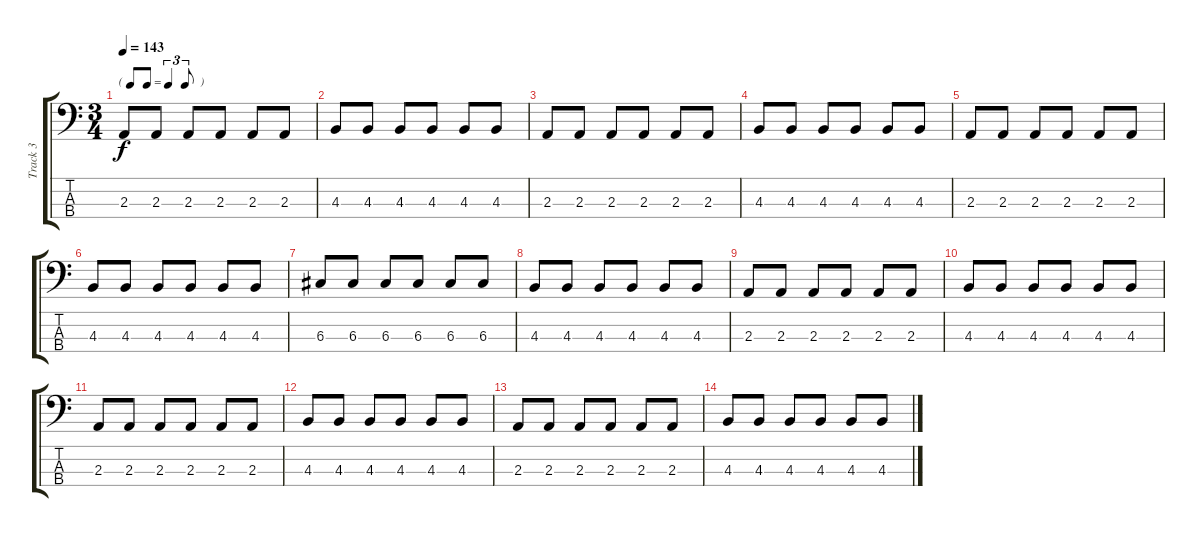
\track ("Track 3" "Track 3") {instrument electricbassfinger}
\staff {score tabs}
\tuning (F2 C2 G1 D1) {hide}
\ts (3 4)
\tf triplet8th
\tempo 143
\clef f4
\ks c
2.3.8{dy f} 2.3.8 2.3.8 2.3.8 2.3.8 2.3.8 |
4.3.8 4.3.8 4.3.8 4.3.8 4.3.8 4.3.8 |
2.3.8 2.3.8 2.3.8 2.3.8 2.3.8 2.3.8 |
4.3.8 4.3.8 4.3.8 4.3.8 4.3.8 4.3.8 |
2.3.8 2.3.8 2.3.8 2.3.8 2.3.8 2.3.8 |
4.3.8 4.3.8 4.3.8 4.3.8 4.3.8 4.3.8 |
6.3.8 6.3.8 6.3.8 6.3.8 6.3.8 6.3.8 |
4.3.8 4.3.8 4.3.8 4.3.8 4.3.8 4.3.8 |
2.3.8 2.3.8 2.3.8 2.3.8 2.3.8 2.3.8 |
4.3.8 4.3.8 4.3.8 4.3.8 4.3.8 4.3.8 |
2.3.8 2.3.8 2.3.8 2.3.8 2.3.8 2.3.8 |
4.3.8 4.3.8 4.3.8 4.3.8 4.3.8 4.3.8 |
2.3.8 2.3.8 2.3.8 2.3.8 2.3.8 2.3.8 |
4.3.8 4.3.8 4.3.8 4.3.8 4.3.8 4.3.8
